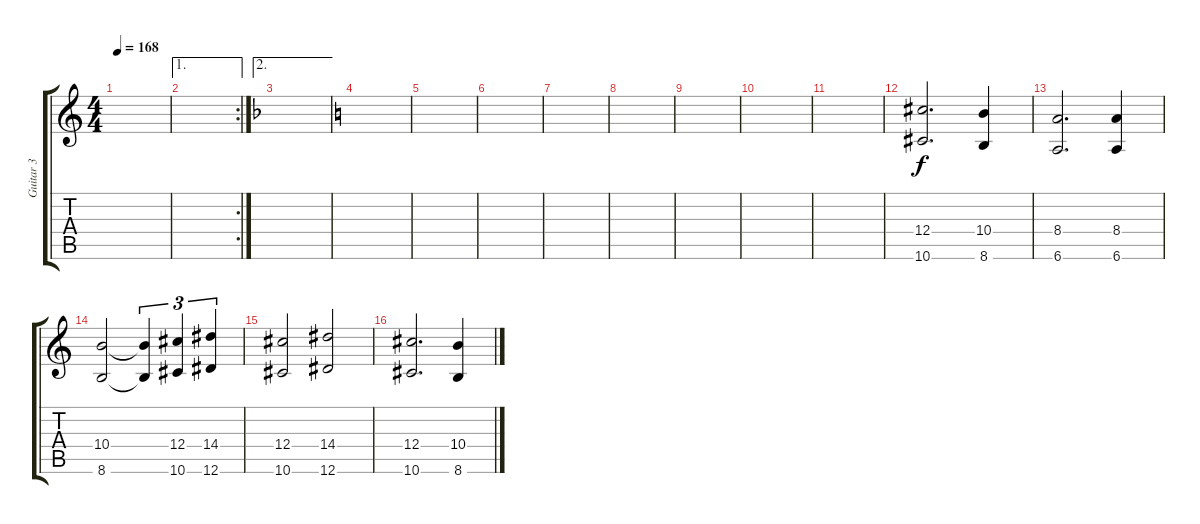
\track ("Guitar 3" "Guitar 3") {instrument distortionguitar}
\staff {score tabs}
\tuning (Eb4 Bb3 Gb3 Db3 Ab2 Eb2) {hide}
\ts (4 4)
\tempo 168
\clef g2
\ks c
|
\ae 1
\rc 2
|
\ae 2
\ks f
|
\ks c
|
|
|
|
|
|
|
|
(12.4 10.6).2{d} (10.4 8.6).4 |
(8.4 6.6).2{d} (8.4 6.6).4 |
(10.4 8.6).2 (10.4{t} 8.6{t}).4{tu (3 2)} (12.4 10.6).4{tu (3 2)} (14.4 12.6).4{tu (3 2)} |
(12.4 10.6).2 (14.4 12.6).2 |
(12.4 10.6).2{d} (10.4 8.6).4
